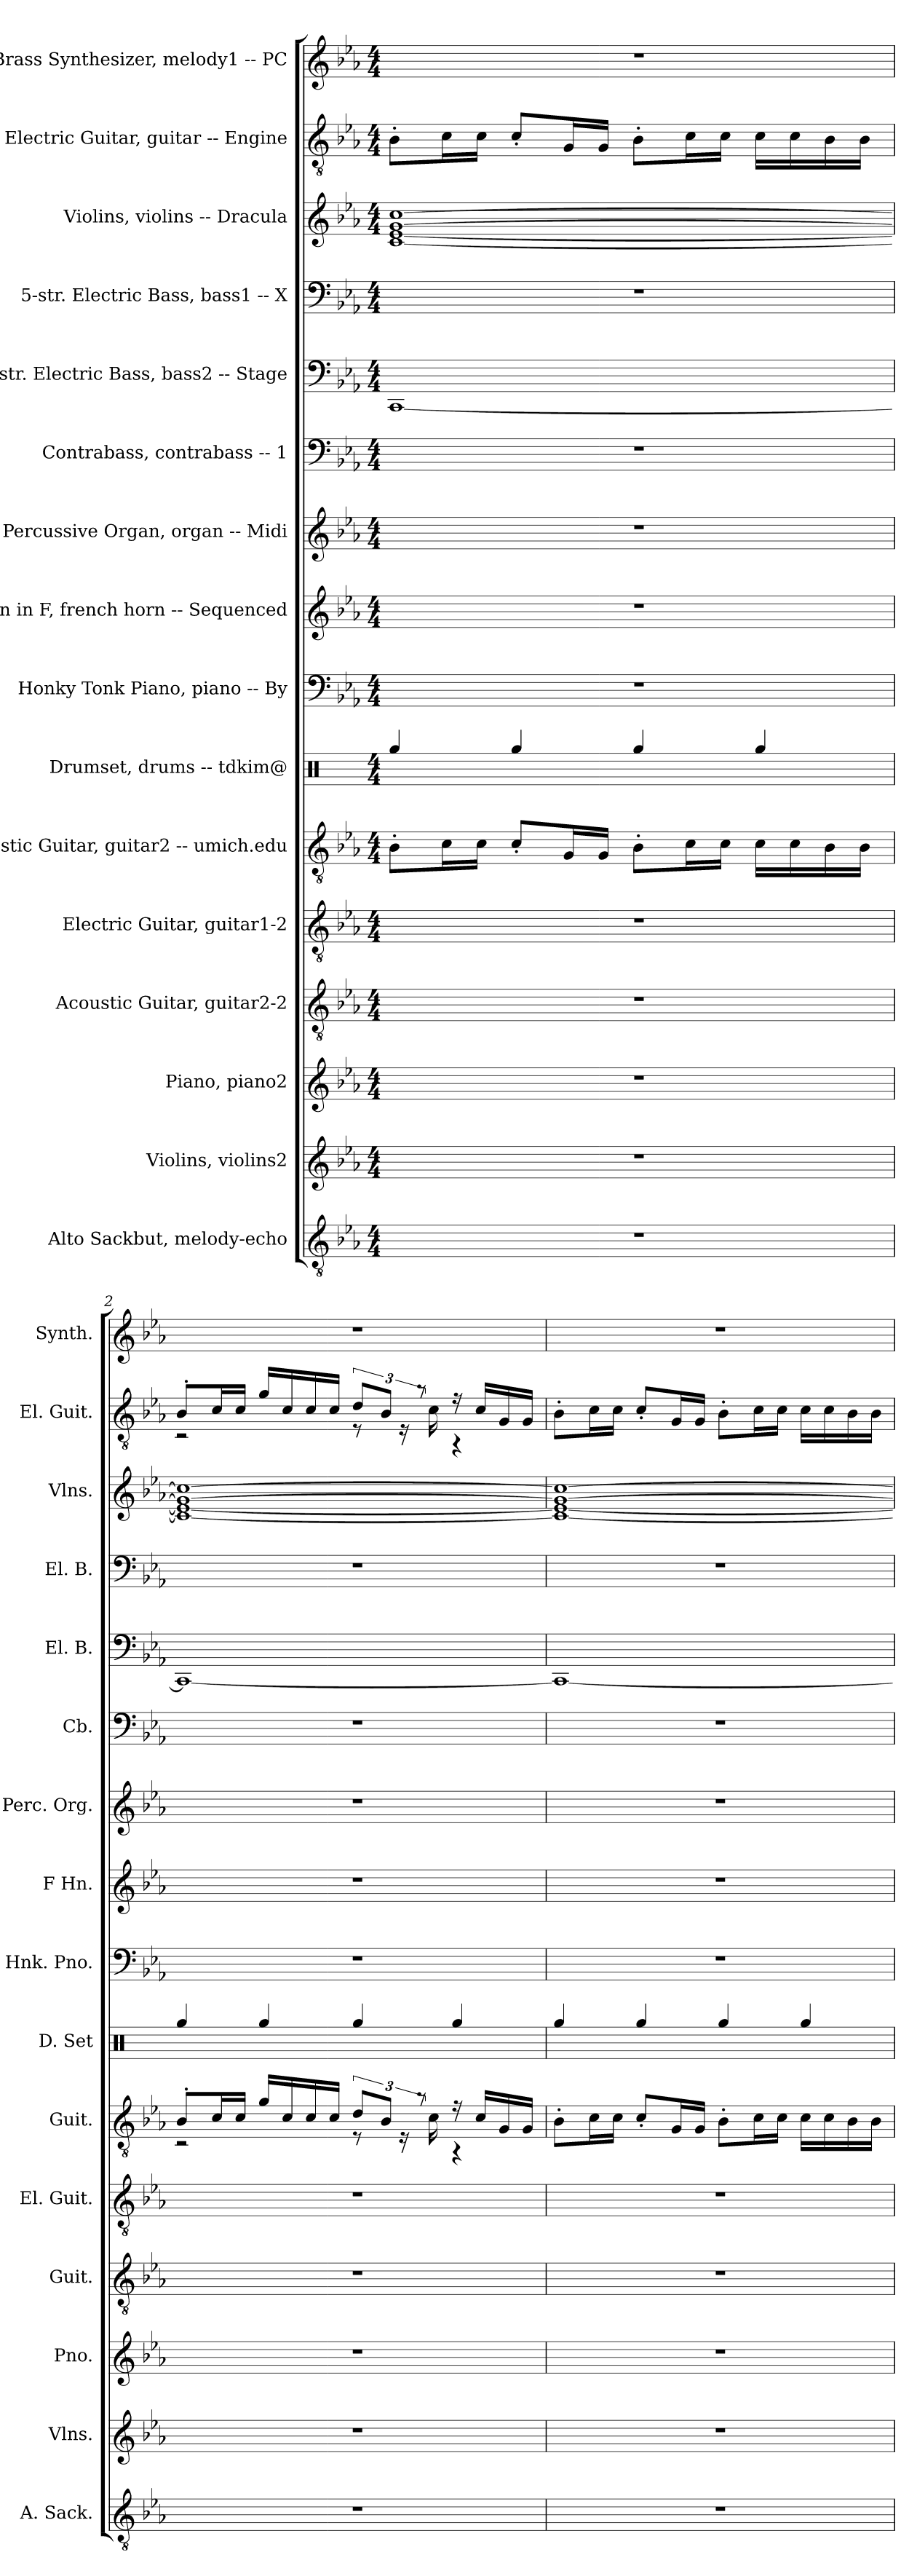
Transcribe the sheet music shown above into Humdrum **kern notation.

**kern	**kern	**kern	**kern	**kern	**kern	**kern	**kern	**kern	**kern	**kern	**kern	**kern	**kern	**kern	**kern
*part16	*part15	*part14	*part13	*part12	*part11	*part10	*part9	*part8	*part7	*part6	*part5	*part4	*part3	*part2	*part1
*staff16	*staff15	*staff14	*staff13	*staff12	*staff11	*staff10	*staff9	*staff8	*staff7	*staff6	*staff5	*staff4	*staff3	*staff2	*staff1
*I"Alto Sackbut, melody-echo	*I"Violins, violins2	*I"Piano, piano2	*I"Acoustic Guitar, guitar2-2	*I"Electric Guitar, guitar1-2	*I"Acoustic Guitar, guitar2 -- umich.edu	*I"Drumset, drums -- tdkim@	*I"Honky Tonk Piano, piano -- By	*I"Horn in F, french horn -- Sequenced	*I"Percussive Organ, organ -- Midi	*I"Contrabass, contrabass -- 1	*I"5-str. Electric Bass, bass2 -- Stage	*I"5-str. Electric Bass, bass1 -- X	*I"Violins, violins -- Dracula	*I"Electric Guitar, guitar -- Engine	*I"Brass Synthesizer, melody1 -- PC
*I'A. Sack.	*I'Vlns.	*I'Pno.	*I'Guit.	*I'El. Guit.	*I'Guit.	*I'D. Set	*I'Hnk. Pno.	*I'F Hn.	*I'Perc. Org.	*I'Cb.	*I'El. B.	*I'El. B.	*I'Vlns.	*I'El. Guit.	*I'Synth.
*clefGv2	*clefG2	*clefG2	*clefGv2	*clefGv2	*clefGv2	*clefX	*clefF4	*clefG2	*clefG2	*clefF4	*clefF4	*clefF4	*clefG2	*clefGv2	*clefG2
*	*	*	*	*	*	*	*	*ITrd4c7	*	*ITrd7c12	*ITrd7c12	*ITrd7c12	*	*	*
*k[b-e-a-]	*k[b-e-a-]	*k[b-e-a-]	*k[b-e-a-]	*k[b-e-a-]	*k[b-e-a-]	*k[]	*k[b-e-a-]	*k[b-e-a-d-]	*k[b-e-a-]	*k[b-e-a-]	*k[b-e-a-]	*k[b-e-a-]	*k[b-e-a-]	*k[b-e-a-]	*k[b-e-a-]
*M4/4	*M4/4	*M4/4	*M4/4	*M4/4	*M4/4	*M4/4	*M4/4	*M4/4	*M4/4	*M4/4	*M4/4	*M4/4	*M4/4	*M4/4	*M4/4
*MM140	*MM140	*MM140	*MM140	*MM140	*MM140	*MM140	*MM140	*MM140	*MM140	*MM140	*MM140	*MM140	*MM140	*MM140	*MM140
=1	=1	=1	=1	=1	=1	=1	=1	=1	=1	=1	=1	=1	=1	=1	=1
1r	1r	1r	1r	1r	8B-'\L	4Rgg/	1r	1r	1r	1r	[1CCC	1r	[1c [1e- [1g [1cc	8B-'\L	1r
.	.	.	.	.	16c\L	.	.	.	.	.	.	.	.	16c\L	.
.	.	.	.	.	16c\JJ	.	.	.	.	.	.	.	.	16c\JJ	.
.	.	.	.	.	8c'/L	4Rgg/	.	.	.	.	.	.	.	8c'/L	.
.	.	.	.	.	16G/L	.	.	.	.	.	.	.	.	16G/L	.
.	.	.	.	.	16G/JJ	.	.	.	.	.	.	.	.	16G/JJ	.
.	.	.	.	.	8B-'\L	4Rgg/	.	.	.	.	.	.	.	8B-'\L	.
.	.	.	.	.	16c\L	.	.	.	.	.	.	.	.	16c\L	.
.	.	.	.	.	16c\JJ	.	.	.	.	.	.	.	.	16c\JJ	.
.	.	.	.	.	16c\LL	4Rgg/	.	.	.	.	.	.	.	16c\LL	.
.	.	.	.	.	16c\	.	.	.	.	.	.	.	.	16c\	.
.	.	.	.	.	16B-\	.	.	.	.	.	.	.	.	16B-\	.
.	.	.	.	.	16B-\JJ	.	.	.	.	.	.	.	.	16B-\JJ	.
!!LO:PB:g=z
=2	=2	=2	=2	=2	=2	=2	=2	=2	=2	=2	=2	=2	=2	=2	=2
*	*	*	*	*	*^	*	*	*	*	*	*	*	*	*^	*
1r	1r	1r	1r	1r	8B-'/L	2r	4Rgg/	1r	1r	1r	1r	1CCC_	1r	1c_ 1e-_ 1g_ 1cc_	8B-'/L	2r	1r
.	.	.	.	.	16c/L	.	.	.	.	.	.	.	.	.	16c/L	.	.
.	.	.	.	.	16c/JJ	.	.	.	.	.	.	.	.	.	16c/JJ	.	.
.	.	.	.	.	16g/LL	.	4Rgg/	.	.	.	.	.	.	.	16g/LL	.	.
.	.	.	.	.	16c/	.	.	.	.	.	.	.	.	.	16c/	.	.
.	.	.	.	.	16c/	.	.	.	.	.	.	.	.	.	16c/	.	.
.	.	.	.	.	16c/JJ	.	.	.	.	.	.	.	.	.	16c/JJ	.	.
.	.	.	.	.	12d/L	8r	4Rgg/	.	.	.	.	.	.	.	12d/L	8r	.
.	.	.	.	.	12B-/J	.	.	.	.	.	.	.	.	.	12B-/J	.	.
.	.	.	.	.	.	16r	.	.	.	.	.	.	.	.	.	16r	.
.	.	.	.	.	12r	.	.	.	.	.	.	.	.	.	12r	.	.
.	.	.	.	.	.	16c\	.	.	.	.	.	.	.	.	.	16c\	.
.	.	.	.	.	16r	4r	4Rgg/	.	.	.	.	.	.	.	16r	4r	.
.	.	.	.	.	16c/LL	.	.	.	.	.	.	.	.	.	16c/LL	.	.
.	.	.	.	.	16G/	.	.	.	.	.	.	.	.	.	16G/	.	.
.	.	.	.	.	16G/JJ	.	.	.	.	.	.	.	.	.	16G/JJ	.	.
*	*	*	*	*	*v	*v	*	*	*	*	*	*	*	*	*v	*v	*
=3	=3	=3	=3	=3	=3	=3	=3	=3	=3	=3	=3	=3	=3	=3	=3
1r	1r	1r	1r	1r	8B-'\L	4Rgg/	1r	1r	1r	1r	1CCC_	1r	1c_ 1e-_ 1g_ 1cc_	8B-'\L	1r
.	.	.	.	.	16c\L	.	.	.	.	.	.	.	.	16c\L	.
.	.	.	.	.	16c\JJ	.	.	.	.	.	.	.	.	16c\JJ	.
.	.	.	.	.	8c'/L	4Rgg/	.	.	.	.	.	.	.	8c'/L	.
.	.	.	.	.	16G/L	.	.	.	.	.	.	.	.	16G/L	.
.	.	.	.	.	16G/JJ	.	.	.	.	.	.	.	.	16G/JJ	.
.	.	.	.	.	8B-'\L	4Rgg/	.	.	.	.	.	.	.	8B-'\L	.
.	.	.	.	.	16c\L	.	.	.	.	.	.	.	.	16c\L	.
.	.	.	.	.	16c\JJ	.	.	.	.	.	.	.	.	16c\JJ	.
.	.	.	.	.	16c\LL	4Rgg/	.	.	.	.	.	.	.	16c\LL	.
.	.	.	.	.	16c\	.	.	.	.	.	.	.	.	16c\	.
.	.	.	.	.	16B-\	.	.	.	.	.	.	.	.	16B-\	.
.	.	.	.	.	16B-\JJ	.	.	.	.	.	.	.	.	16B-\JJ	.
=	=	=	=	=	=	=	=	=	=	=	=	=	=	=	=
*-	*-	*-	*-	*-	*-	*-	*-	*-	*-	*-	*-	*-	*-	*-	*-
